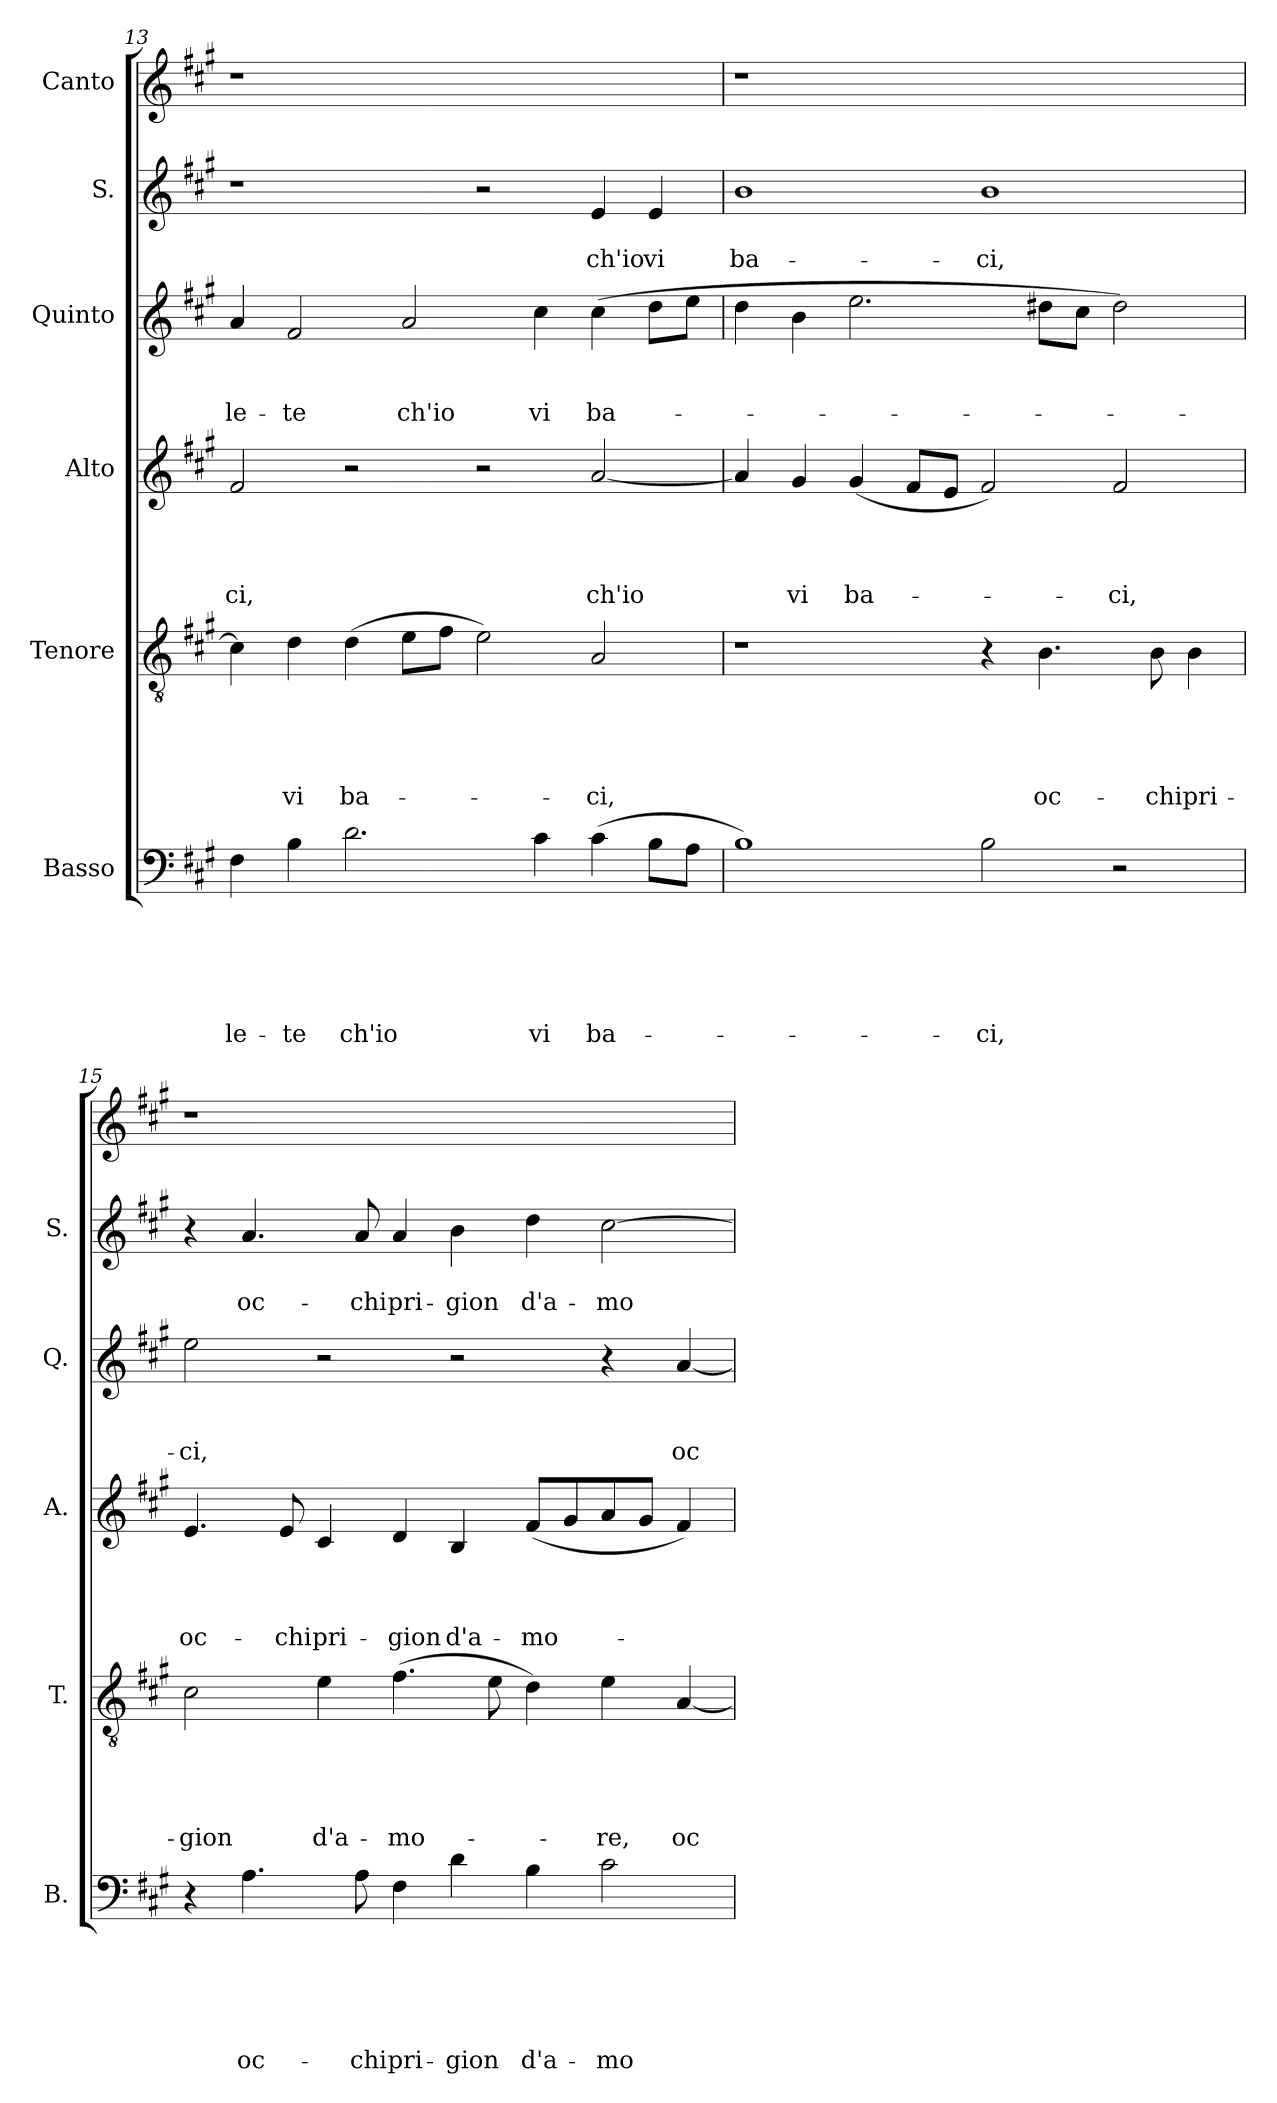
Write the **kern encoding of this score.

**kern	**text	**text	**text	**text	**text	**text	**kern	**text	**text	**text	**text	**text	**kern	**text	**text	**text	**text	**kern	**text	**text	**text	**kern	**text	**text	**kern
*part6	*part6	*part6	*part6	*part6	*part6	*part6	*part5	*part5	*part5	*part5	*part5	*part5	*part4	*part4	*part4	*part4	*part4	*part3	*part3	*part3	*part3	*part2	*part2	*part2	*part1
*staff6	*staff6	*staff6	*staff6	*staff6	*staff6	*staff6	*staff5	*staff5	*staff5	*staff5	*staff5	*staff5	*staff4	*staff4	*staff4	*staff4	*staff4	*staff3	*staff3	*staff3	*staff3	*staff2	*staff2	*staff2	*staff1
*I"Basso	*	*	*	*	*	*	*I"Tenore	*	*	*	*	*	*I"Alto	*	*	*	*	*I"Quinto	*	*	*	*I"S.	*	*	*I"Canto
*I'B.	*	*	*	*	*	*	*I'T.	*	*	*	*	*	*I'A.	*	*	*	*	*I'Q.	*	*	*	*I'S.	*	*	*
!!LO:LB:g=z
*clefF4	*	*	*	*	*	*	*clefGv2	*	*	*	*	*	*clefG2	*	*	*	*	*clefG2	*	*	*	*clefG2	*	*	*clefG2
*k[f#c#g#]	*	*	*	*	*	*	*k[f#c#g#]	*	*	*	*	*	*k[f#c#g#]	*	*	*	*	*k[f#c#g#]	*	*	*	*k[f#c#g#]	*	*	*k[f#c#g#]
*A:	*	*	*	*	*	*	*A:	*	*	*	*	*	*A:	*	*	*	*	*A:	*	*	*	*A:	*	*	*A:
=13	=13	=13	=13	=13	=13	=13	=13	=13	=13	=13	=13	=13	=13	=13	=13	=13	=13	=13	=13	=13	=13	=13	=13	=13	=13
!	!	!	!	!	!	!LO:LY:b	!	!	!	!	!	!	!	!	!	!	!LO:LY:b	!	!	!	!LO:LY:b	!	!	!	!
4F#\	.	.	.	.	.	-le-	4c#\]	.	.	.	.	.	2f#/	.	.	.	-ci,	4a/	.	.	-le-	1r	.	.	1r
!	!	!	!	!	!	!LO:LY:b	!	!	!	!	!	!LO:LY:b	!	!	!	!	!	!	!	!	!LO:LY:b	!	!	!	!
4B\	.	.	.	.	.	-te	4d\	.	.	.	.	vi	.	.	.	.	.	2f#/	.	.	-te	.	.	.	.
!	!	!	!	!	!	!LO:LY:b	!	!	!	!	!	!LO:LY:b	!	!	!	!	!	!	!	!	!	!	!	!	!
2.d\	.	.	.	.	.	ch'io	(>4d\	.	.	.	.	ba-	2r	.	.	.	.	.	.	.	.	.	.	.	.
!	!	!	!	!	!	!	!	!	!	!	!	!	!	!	!	!	!	!	!	!	!LO:LY:b	!	!	!	!
.	.	.	.	.	.	.	8e\L	.	.	.	.	.	.	.	.	.	.	2a/	.	.	ch'io	.	.	.	.
.	.	.	.	.	.	.	8f#\J	.	.	.	.	.	.	.	.	.	.	.	.	.	.	.	.	.	.
.	.	.	.	.	.	.	2e\)	.	.	.	.	.	2r	.	.	.	.	.	.	.	.	2r	.	.	1ryy
!	!	!	!	!	!	!LO:LY:b	!	!	!	!	!	!	!	!	!	!	!	!	!	!	!LO:LY:b	!	!	!	!
4c#\	.	.	.	.	.	vi	.	.	.	.	.	.	.	.	.	.	.	4cc#\	.	.	vi	.	.	.	.
!	!	!	!	!	!	!LO:LY:b	!	!	!	!	!	!LO:LY:b	!	!	!	!	!LO:LY:b	!	!	!	!LO:LY:b	!	!	!LO:LY:b	!
(>4c#\	.	.	.	.	.	ba-	2A/	.	.	.	.	-ci,	[<2a/	.	.	.	ch'io	(>4cc#\	.	.	ba-	4e/	.	ch'io	.
!	!	!	!	!	!	!	!	!	!	!	!	!	!	!	!	!	!	!	!	!	!	!	!	!LO:LY:b	!
8B\L	.	.	.	.	.	.	.	.	.	.	.	.	.	.	.	.	.	8dd\L	.	.	.	4e/	.	vi	.
8A\J	.	.	.	.	.	.	.	.	.	.	.	.	.	.	.	.	.	8ee\J	.	.	.	.	.	.	.
=14	=14	=14	=14	=14	=14	=14	=14	=14	=14	=14	=14	=14	=14	=14	=14	=14	=14	=14	=14	=14	=14	=14	=14	=14	=14
!	!	!	!	!	!	!	!	!	!	!	!	!	!	!	!	!	!	!	!	!	!	!	!	!LO:LY:b	!
1B)	.	.	.	.	.	.	1r	.	.	.	.	.	4a/]	.	.	.	.	4dd\	.	.	.	1b	.	ba-	1r
!	!	!	!	!	!	!	!	!	!	!	!	!	!	!	!	!	!LO:LY:b	!	!	!	!	!	!	!	!
.	.	.	.	.	.	.	.	.	.	.	.	.	4g#/	.	.	.	vi	4b\	.	.	.	.	.	.	.
!	!	!	!	!	!	!	!	!	!	!	!	!	!	!	!	!	!LO:LY:b	!	!	!	!	!	!	!	!
.	.	.	.	.	.	.	.	.	.	.	.	.	(<4g#/	.	.	.	ba-	2.ee\	.	.	.	.	.	.	.
.	.	.	.	.	.	.	.	.	.	.	.	.	8f#/L	.	.	.	.	.	.	.	.	.	.	.	.
.	.	.	.	.	.	.	.	.	.	.	.	.	8e/J	.	.	.	.	.	.	.	.	.	.	.	.
!	!	!	!	!	!	!LO:LY:b	!	!	!	!	!	!	!	!	!	!	!	!	!	!	!	!	!	!LO:LY:b	!
2B\	.	.	.	.	.	-ci,	4r	.	.	.	.	.	2f#/)	.	.	.	.	.	.	.	.	1b	.	-ci,	1ryy
!	!	!	!	!	!	!	!	!	!	!	!	!LO:LY:b	!	!	!	!	!	!	!	!	!	!	!	!	!
.	.	.	.	.	.	.	4.B\	.	.	.	.	oc-	.	.	.	.	.	8dd#X\L	.	.	.	.	.	.	.
.	.	.	.	.	.	.	.	.	.	.	.	.	.	.	.	.	.	8cc#\J	.	.	.	.	.	.	.
!	!	!	!	!	!	!	!	!	!	!	!	!	!	!	!	!	!LO:LY:b	!	!	!	!	!	!	!	!
2r	.	.	.	.	.	.	.	.	.	.	.	.	2f#/	.	.	.	-ci,	2dd#\)	.	.	.	.	.	.	.
!	!	!	!	!	!	!	!	!	!	!	!	!LO:LY:b	!	!	!	!	!	!	!	!	!	!	!	!	!
.	.	.	.	.	.	.	8B\	.	.	.	.	-chi	.	.	.	.	.	.	.	.	.	.	.	.	.
!	!	!	!	!	!	!	!	!	!	!	!	!LO:LY:b	!	!	!	!	!	!	!	!	!	!	!	!	!
.	.	.	.	.	.	.	4B\	.	.	.	.	pri-	.	.	.	.	.	.	.	.	.	.	.	.	.
=15	=15	=15	=15	=15	=15	=15	=15	=15	=15	=15	=15	=15	=15	=15	=15	=15	=15	=15	=15	=15	=15	=15	=15	=15	=15
!	!	!	!	!	!	!	!	!	!	!	!	!LO:LY:b	!	!	!	!	!LO:LY:b	!	!	!	!LO:LY:b	!	!	!	!
4r	.	.	.	.	.	.	2c#\	.	.	.	.	-gion	4.e/	.	.	.	oc-	2ee\	.	.	-ci,	4r	.	.	1r
!	!	!	!	!	!	!LO:LY:b	!	!	!	!	!	!	!	!	!	!	!	!	!	!	!	!	!	!LO:LY:b	!
4.A\	.	.	.	.	.	oc-	.	.	.	.	.	.	.	.	.	.	.	.	.	.	.	4.a/	.	oc-	.
!	!	!	!	!	!	!	!	!	!	!	!	!	!	!	!	!	!LO:LY:b	!	!	!	!	!	!	!	!
.	.	.	.	.	.	.	.	.	.	.	.	.	8e/	.	.	.	-chi	.	.	.	.	.	.	.	.
!	!	!	!	!	!	!	!	!	!	!	!	!LO:LY:b	!	!	!	!	!LO:LY:b	!	!	!	!	!	!	!	!
.	.	.	.	.	.	.	4e\	.	.	.	.	d'a-	4c#/	.	.	.	pri-	2r	.	.	.	.	.	.	.
!	!	!	!	!	!	!LO:LY:b	!	!	!	!	!	!	!	!	!	!	!	!	!	!	!	!	!	!LO:LY:b	!
8A\	.	.	.	.	.	-chi	.	.	.	.	.	.	.	.	.	.	.	.	.	.	.	8a/	.	-chi	.
!	!	!	!	!	!	!LO:LY:b	!	!	!	!	!	!LO:LY:b	!	!	!	!	!LO:LY:b	!	!	!	!	!	!	!LO:LY:b	!
4F#\	.	.	.	.	.	pri-	(>4.f#\	.	.	.	.	-mo-	4d/	.	.	.	-gion	.	.	.	.	4a/	.	pri-	.
!	!	!	!	!	!	!LO:LY:b	!	!	!	!	!	!	!	!	!	!	!LO:LY:b	!	!	!	!	!	!	!LO:LY:b	!
4d\	.	.	.	.	.	-gion	.	.	.	.	.	.	4B/	.	.	.	d'a-	2r	.	.	.	4b\	.	-gion	1ryy
.	.	.	.	.	.	.	8e\	.	.	.	.	.	.	.	.	.	.	.	.	.	.	.	.	.	.
!	!	!	!	!	!	!LO:LY:b	!	!	!	!	!	!	!	!	!	!	!LO:LY:b	!	!	!	!	!	!	!LO:LY:b	!
4B\	.	.	.	.	.	d'a-	4d\)	.	.	.	.	.	(<8f#/L	.	.	.	-mo-	.	.	.	.	4dd\	.	d'a-	.
.	.	.	.	.	.	.	.	.	.	.	.	.	8g#/	.	.	.	.	.	.	.	.	.	.	.	.
!	!	!	!	!	!	!LO:LY:b	!	!	!	!	!	!LO:LY:b	!	!	!	!	!	!	!	!	!	!	!	!LO:LY:b	!
2c#\	.	.	.	.	.	-mo-	4e\	.	.	.	.	-re,	8a/	.	.	.	.	4r	.	.	.	[<2cc#\	.	-mo-	.
.	.	.	.	.	.	.	.	.	.	.	.	.	8g#/J	.	.	.	.	.	.	.	.	.	.	.	.
!	!	!	!	!	!	!	!	!	!	!	!	!LO:LY:b	!	!	!	!	!	!	!	!	!LO:LY:b	!	!	!	!
.	.	.	.	.	.	.	[<4A/	.	.	.	.	oc-	4f#/)	.	.	.	.	[<4a/	.	.	oc-	.	.	.	.
=	=	=	=	=	=	=	=	=	=	=	=	=	=	=	=	=	=	=	=	=	=	=	=	=	=
*-	*-	*-	*-	*-	*-	*-	*-	*-	*-	*-	*-	*-	*-	*-	*-	*-	*-	*-	*-	*-	*-	*-	*-	*-	*-
